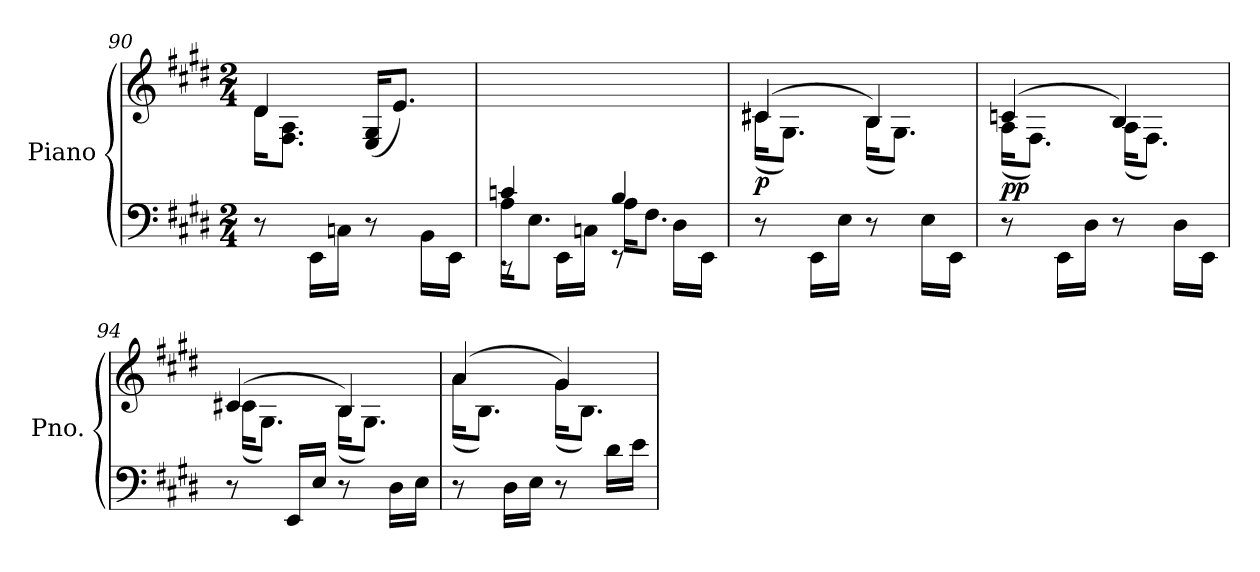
**kern	**kern	**dynam
*part1	*part1	*part1
*staff2	*staff1	*staff1/2
*I"Piano	*	*
*I'Pno.	*	*
*clefF4	*clefG2	*
*k[f#c#g#d#]	*k[f#c#g#d#]	*
*M2/4	*M2/4	*
=90	=90	=90
*	*^	*
8r	16d#\KL	4d#/	.
.	8.F#\ 8.A\J	.	.
16EE\LL	.	.	.
16Cn\JJ	.	.	.
8r	(16E/ 16G#/KL	4ryy	.
.	8.e/J)	.	.
16BB\LL	.	.	.
16EE\JJ	.	.	.
*	*v	*v	*
!!LO:LB:g=z
=91	=91	=91
*^	*	*
*	*^	*	*
!	!	!	!	!LO:DY:b
4cn/	16A\KL	8rCC	2ryy	other-dynamics
.	8.E\J	.	.	.
.	.	16EE\LL	.	.
.	.	16Cn\JJ	.	.
4B/	16A\KL	8rEE	.	.
.	8.F#\J	.	.	.
.	.	16D#\LL	.	.
.	.	16EE\JJ	.	.
=92	=92	=92	=92	=92
*	*	*	*^	*
!	!	!	!	!	!LO:DY:b
*v	*v	*v	*	*	*
8r	(4c#X/	(16c#X\KL	p
.	.	8.G#\J)	.
16EE\LL	.	.	.
16E\JJ	.	.	.
!	!	!	!LO:DY:a=2
8r	4B/)	(16B\KL	other-dynamics
.	.	8.G#\J)	.
16E\LL	.	.	.
16EE\JJ	.	.	.
=93	=93	=93	=93
!	!	!	!LO:DY:b
8r	(4cn/	(16A\KL	pp
.	.	8.F#\J)	.
16EE\LL	.	.	.
16D#\JJ	.	.	.
8r	4B/)	(16A\KL	.
.	.	8.F#\J)	.
16D#\LL	.	.	.
16EE\JJ	.	.	.
=94	=94	=94	=94
!	!	!	!LO:DY:b
8r	(4c#X/	(16c#\KL	other-dynamics
.	.	8.G#\J)	.
16EE/LL	.	.	.
16E/JJ	.	.	.
8r	4B/)	(16B\KL	.
.	.	8.G#\J)	.
16D#\LL	.	.	.
16E\JJ	.	.	.
=95	=95	=95	=95
8r	(4a/	(16a\KL	.
.	.	8.B\J)	.
16D#\LL	.	.	.
16E\JJ	.	.	.
8r	4g#/)	(16g#\KL	.
.	.	8.B\J)	.
16d#\LL	.	.	.
16e\JJ	.	.	.
*	*v	*v	*
=	=	=
*-	*-	*-
